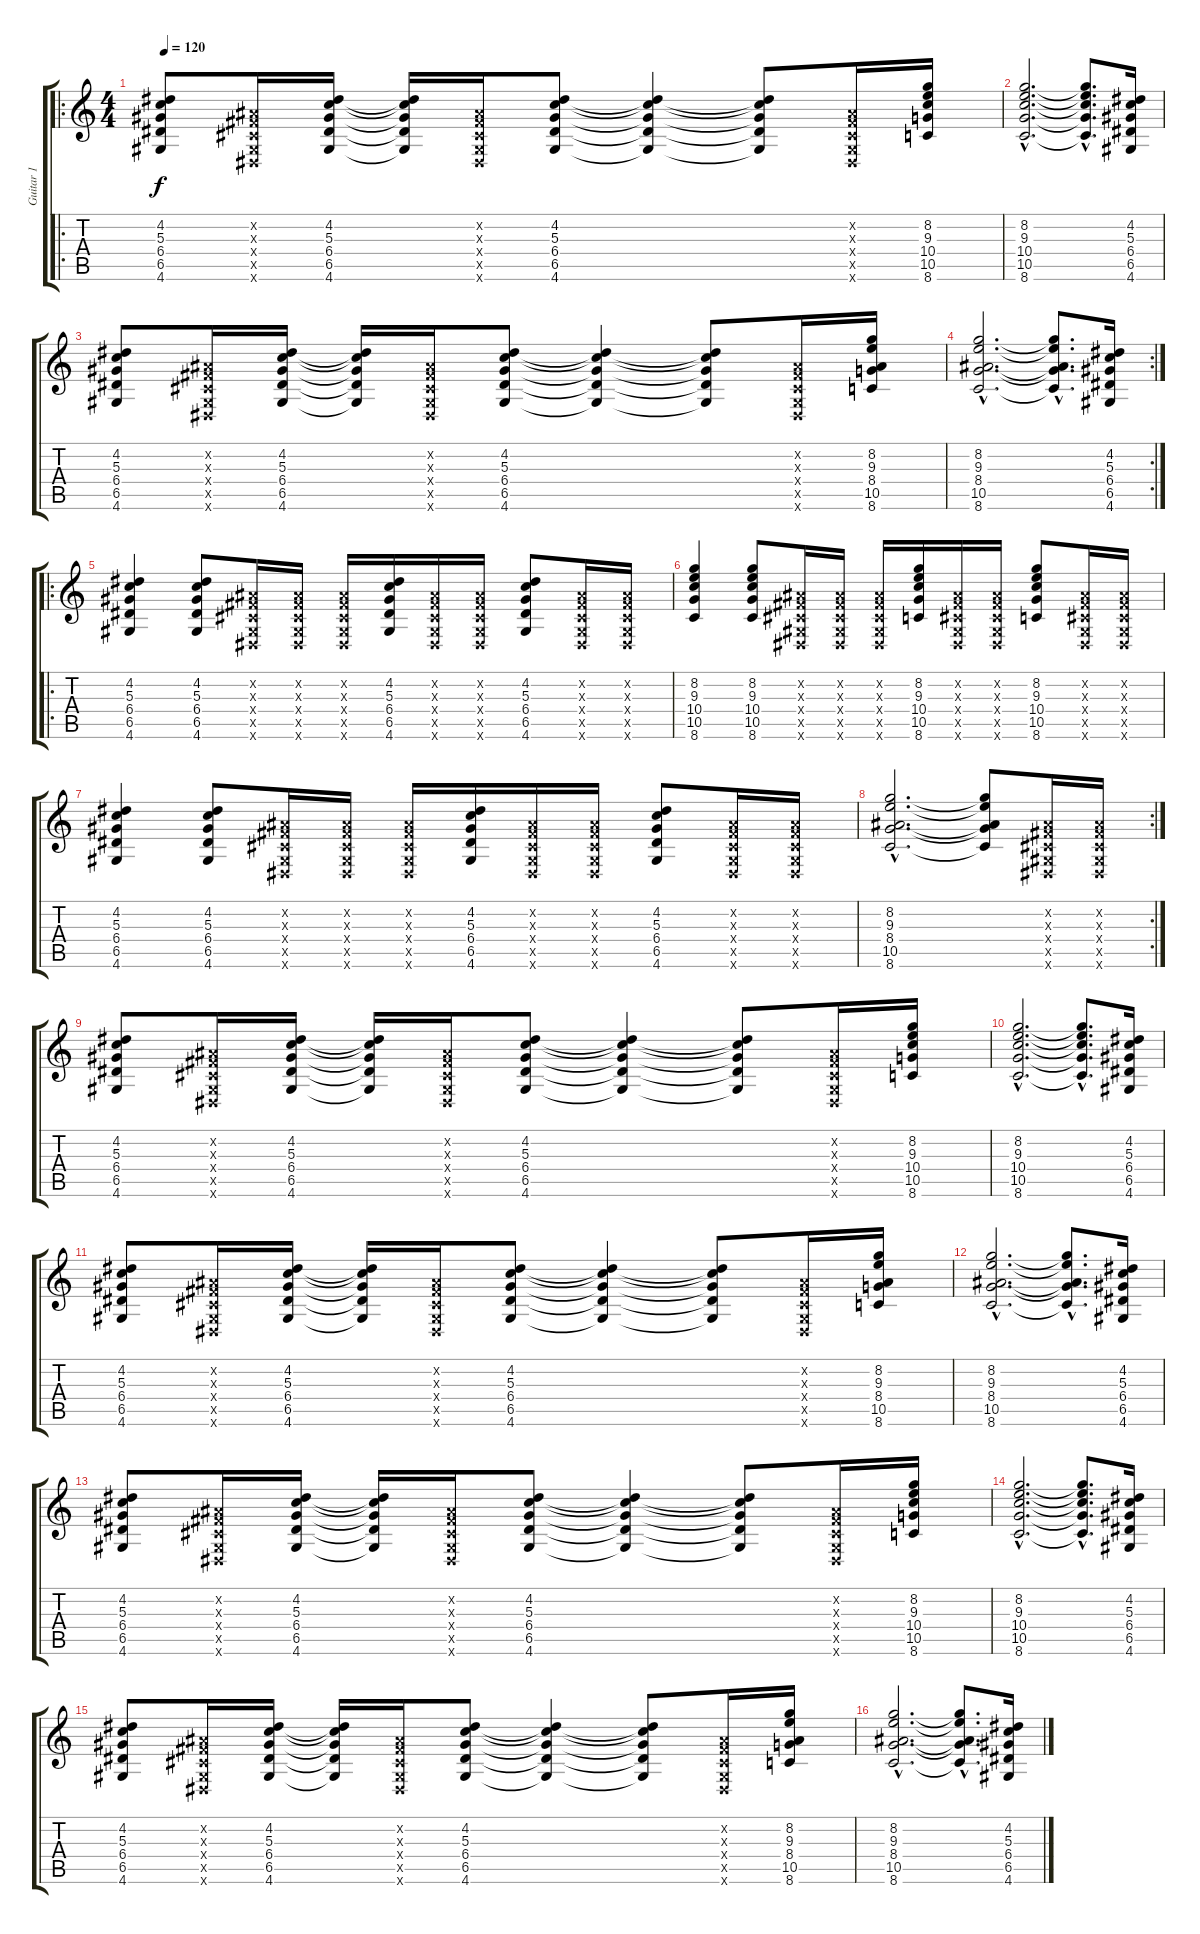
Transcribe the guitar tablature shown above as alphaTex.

\track ("Guitar 1" "Guitar 1") {instrument overdrivenguitar}
\staff {score tabs}
\tuning (E4 B3 G3 D3 A2 E2) {hide}
\ro
\ts (4 4)
\tempo 120
\clef g2
\ks c
(4.2 5.3 6.4 6.5 4.6).8{dy f instrument overdrivenguitar} (-1.2{x} -1.3{x} -1.4{x} -1.5{x} -1.6{x}).16 (4.2 5.3 6.4 6.5 4.6).16 (4.2{t} 5.3{t} 6.4{t} 6.5{t} 4.6{t}).16 (-1.2{x} -1.3{x} -1.4{x} -1.5{x} -1.6{x}).16 (4.2 5.3 6.4 6.5 4.6).8 (4.2{t} 5.3{t} 6.4{t} 6.5{t} 4.6{t}).4 (4.2{t} 5.3{t} 6.4{t} 6.5{t} 4.6{t}).8 (-1.2{x} -1.3{x} -1.4{x} -1.5{x} -1.6{x}).16 (8.2 9.3 10.4 10.5 8.6).16 |
(8.2{hac} 9.3{hac} 10.4{hac} 10.5{hac} 8.6{hac}).2{d} (8.2{hac t} 9.3{hac t} 10.4{hac t} 10.5{hac t} 8.6{hac t}).8{d} (4.2 5.3 6.4 6.5 4.6).16 |
(4.2 5.3 6.4 6.5 4.6).8 (-1.2{x} -1.3{x} -1.4{x} -1.5{x} -1.6{x}).16 (4.2 5.3 6.4 6.5 4.6).16 (4.2{t} 5.3{t} 6.4{t} 6.5{t} 4.6{t}).16 (-1.2{x} -1.3{x} -1.4{x} -1.5{x} -1.6{x}).16 (4.2 5.3 6.4 6.5 4.6).8 (4.2{t} 5.3{t} 6.4{t} 6.5{t} 4.6{t}).4 (4.2{t} 5.3{t} 6.4{t} 6.5{t} 4.6{t}).8 (-1.2{x} -1.3{x} -1.4{x} -1.5{x} -1.6{x}).16 (8.2 9.3 8.4 10.5 8.6).16 |
\rc 2
(8.2{hac} 9.3{hac} 8.4{hac} 10.5{hac} 8.6{hac}).2{d} (8.2{hac t} 9.3{hac t} 8.4{hac t} 10.5{hac t} 8.6{hac t}).8{d} (4.2 5.3 6.4 6.5 4.6).16 |
\ro
(4.2 5.3 6.4 6.5 4.6).4 (4.2 5.3 6.4 6.5 4.6).8 (-1.2{x} -1.3{x} -1.4{x} -1.5{x} -1.6{x}).16 (-1.2{x} -1.3{x} -1.4{x} -1.5{x} -1.6{x}).16 (-1.2{x} -1.3{x} -1.4{x} -1.5{x} -1.6{x}).16 (4.2 5.3 6.4 6.5 4.6).16 (-1.2{x} -1.3{x} -1.4{x} -1.5{x} -1.6{x}).16 (-1.2{x} -1.3{x} -1.4{x} -1.5{x} -1.6{x}).16 (4.2 5.3 6.4 6.5 4.6).8 (-1.2{x} -1.3{x} -1.4{x} -1.5{x} -1.6{x}).16 (-1.2{x} -1.3{x} -1.4{x} -1.5{x} -1.6{x}).16 |
(8.2 9.3 10.4 10.5 8.6).4 (8.2 9.3 10.4 10.5 8.6).8 (-1.2{x} -1.3{x} -1.4{x} -1.5{x} -1.6{x}).16 (-1.2{x} -1.3{x} -1.4{x} -1.5{x} -1.6{x}).16 (-1.2{x} -1.3{x} -1.4{x} -1.5{x} -1.6{x}).16 (8.2 9.3 10.4 10.5 8.6).16 (-1.2{x} -1.3{x} -1.4{x} -1.5{x} -1.6{x}).16 (-1.2{x} -1.3{x} -1.4{x} -1.5{x} -1.6{x}).16 (8.2 9.3 10.4 10.5 8.6).8 (-1.2{x} -1.3{x} -1.4{x} -1.5{x} -1.6{x}).16 (-1.2{x} -1.3{x} -1.4{x} -1.5{x} -1.6{x}).16 |
(4.2 5.3 6.4 6.5 4.6).4 (4.2 5.3 6.4 6.5 4.6).8 (-1.2{x} -1.3{x} -1.4{x} -1.5{x} -1.6{x}).16 (-1.2{x} -1.3{x} -1.4{x} -1.5{x} -1.6{x}).16 (-1.2{x} -1.3{x} -1.4{x} -1.5{x} -1.6{x}).16 (4.2 5.3 6.4 6.5 4.6).16 (-1.2{x} -1.3{x} -1.4{x} -1.5{x} -1.6{x}).16 (-1.2{x} -1.3{x} -1.4{x} -1.5{x} -1.6{x}).16 (4.2 5.3 6.4 6.5 4.6).8 (-1.2{x} -1.3{x} -1.4{x} -1.5{x} -1.6{x}).16 (-1.2{x} -1.3{x} -1.4{x} -1.5{x} -1.6{x}).16 |
\rc 2
(8.2{hac} 9.3{hac} 8.4{hac} 10.5{hac} 8.6{hac}).2{d} (8.2{t} 9.3{t} 8.4{t} 10.5{t} 8.6{t}).8 (-1.2{x} -1.3{x} -1.4{x} -1.5{x} -1.6{x}).16 (-1.2{x} -1.3{x} -1.4{x} -1.5{x} -1.6{x}).16 |
(4.2 5.3 6.4 6.5 4.6).8 (-1.2{x} -1.3{x} -1.4{x} -1.5{x} -1.6{x}).16 (4.2 5.3 6.4 6.5 4.6).16 (4.2{t} 5.3{t} 6.4{t} 6.5{t} 4.6{t}).16 (-1.2{x} -1.3{x} -1.4{x} -1.5{x} -1.6{x}).16 (4.2 5.3 6.4 6.5 4.6).8 (4.2{t} 5.3{t} 6.4{t} 6.5{t} 4.6{t}).4 (4.2{t} 5.3{t} 6.4{t} 6.5{t} 4.6{t}).8 (-1.2{x} -1.3{x} -1.4{x} -1.5{x} -1.6{x}).16 (8.2 9.3 10.4 10.5 8.6).16 |
(8.2{hac} 9.3{hac} 10.4{hac} 10.5{hac} 8.6{hac}).2{d} (8.2{hac t} 9.3{hac t} 10.4{hac t} 10.5{hac t} 8.6{hac t}).8{d} (4.2 5.3 6.4 6.5 4.6).16 |
(4.2 5.3 6.4 6.5 4.6).8 (-1.2{x} -1.3{x} -1.4{x} -1.5{x} -1.6{x}).16 (4.2 5.3 6.4 6.5 4.6).16 (4.2{t} 5.3{t} 6.4{t} 6.5{t} 4.6{t}).16 (-1.2{x} -1.3{x} -1.4{x} -1.5{x} -1.6{x}).16 (4.2 5.3 6.4 6.5 4.6).8 (4.2{t} 5.3{t} 6.4{t} 6.5{t} 4.6{t}).4 (4.2{t} 5.3{t} 6.4{t} 6.5{t} 4.6{t}).8 (-1.2{x} -1.3{x} -1.4{x} -1.5{x} -1.6{x}).16 (8.2 9.3 8.4 10.5 8.6).16 |
(8.2{hac} 9.3{hac} 8.4{hac} 10.5{hac} 8.6{hac}).2{d} (8.2{hac t} 9.3{hac t} 8.4{hac t} 10.5{hac t} 8.6{hac t}).8{d} (4.2 5.3 6.4 6.5 4.6).16 |
(4.2 5.3 6.4 6.5 4.6).8 (-1.2{x} -1.3{x} -1.4{x} -1.5{x} -1.6{x}).16 (4.2 5.3 6.4 6.5 4.6).16 (4.2{t} 5.3{t} 6.4{t} 6.5{t} 4.6{t}).16 (-1.2{x} -1.3{x} -1.4{x} -1.5{x} -1.6{x}).16 (4.2 5.3 6.4 6.5 4.6).8 (4.2{t} 5.3{t} 6.4{t} 6.5{t} 4.6{t}).4 (4.2{t} 5.3{t} 6.4{t} 6.5{t} 4.6{t}).8 (-1.2{x} -1.3{x} -1.4{x} -1.5{x} -1.6{x}).16 (8.2 9.3 10.4 10.5 8.6).16 |
(8.2{hac} 9.3{hac} 10.4{hac} 10.5{hac} 8.6{hac}).2{d} (8.2{hac t} 9.3{hac t} 10.4{hac t} 10.5{hac t} 8.6{hac t}).8{d} (4.2 5.3 6.4 6.5 4.6).16 |
(4.2 5.3 6.4 6.5 4.6).8 (-1.2{x} -1.3{x} -1.4{x} -1.5{x} -1.6{x}).16 (4.2 5.3 6.4 6.5 4.6).16 (4.2{t} 5.3{t} 6.4{t} 6.5{t} 4.6{t}).16 (-1.2{x} -1.3{x} -1.4{x} -1.5{x} -1.6{x}).16 (4.2 5.3 6.4 6.5 4.6).8 (4.2{t} 5.3{t} 6.4{t} 6.5{t} 4.6{t}).4 (4.2{t} 5.3{t} 6.4{t} 6.5{t} 4.6{t}).8 (-1.2{x} -1.3{x} -1.4{x} -1.5{x} -1.6{x}).16 (8.2 9.3 8.4 10.5 8.6).16 |
(8.2{hac} 9.3{hac} 8.4{hac} 10.5{hac} 8.6{hac}).2{d} (8.2{hac t} 9.3{hac t} 8.4{hac t} 10.5{hac t} 8.6{hac t}).8{d} (4.2 5.3 6.4 6.5 4.6).16
